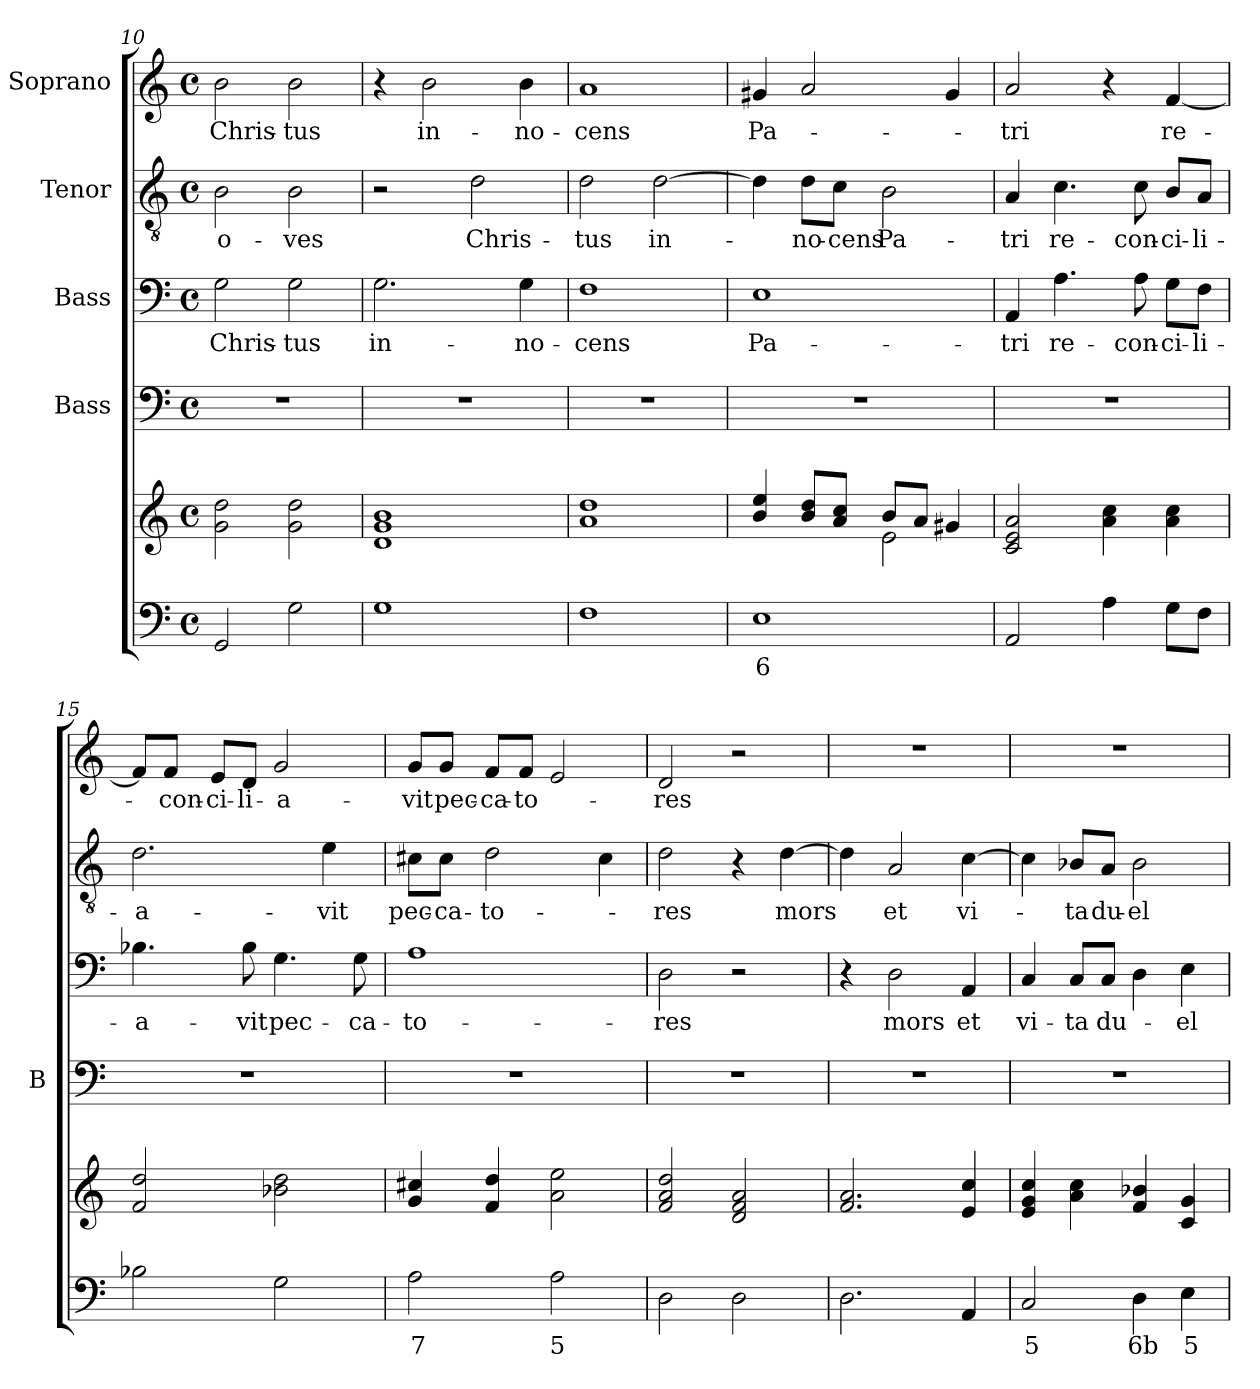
**kern	**text	**kern	**kern	**kern	**text	**kern	**text	**kern	**text
*part5	*part5	*part5	*part4	*part3	*part3	*part2	*part2	*part1	*part1
*staff6	*staff6	*staff5	*staff4	*staff3	*staff3	*staff2	*staff2	*staff1	*staff1
*	*	*	*I"Bass	*I"Bass	*	*I"Tenor	*	*I"Soprano	*
*	*	*	*I'B	*	*	*	*	*	*
!!LO:PB:g=z
*clefF4	*	*clefG2	*clefF4	*clefF4	*	*clefGv2	*	*clefG2	*
*k[]	*	*k[]	*k[]	*k[]	*	*k[]	*	*k[]	*
*C:	*	*C:	*C:	*C:	*	*C:	*	*C:	*
*M4/4	*	*M4/4	*M4/4	*M4/4	*	*M4/4	*	*M4/4	*
*met(c)	*	*met(c)	*met(c)	*met(c)	*	*met(c)	*	*met(c)	*
=10	=10	=10	=10	=10	=10	=10	=10	=10	=10
2GG/	.	2g\ 2dd\	1r	2G\	Chris-	2B\	o-	2b\	Chris-
2G\	.	2g\ 2dd\	.	2G\	-tus	2B\	-ves	2b\	-tus
=11	=11	=11	=11	=11	=11	=11	=11	=11	=11
1G	.	1d 1g 1b	1r	2.G\	in-	2r	.	4r	.
.	.	.	.	.	.	.	.	2b\	in-
.	.	.	.	.	.	2d\	Chris-	.	.
.	.	.	.	4G\	-no-	.	.	4b\	-no-
=12	=12	=12	=12	=12	=12	=12	=12	=12	=12
1F	.	1a 1dd	1r	1F	-cens	2d\	-tus	1a	-cens
.	.	.	.	.	.	[2d\	in-	.	.
=13	=13	=13	=13	=13	=13	=13	=13	=13	=13
*^	*	*^	*	*	*	*	*	*	*
1E	4E\yy	6	4b/ 4ee/	2ryy	1r	1E	Pa-	4d\]	.	4g#X/	Pa-
.	8E\Lyy	7	8b/ 8dd/L	.	.	.	.	8d\L	-no-	2a/	.
.	8E\Jyy	6	8a/ 8cc/J	.	.	.	.	8c\J	-cens	.	.
.	4E\yy	5	8b/L	2e\	.	.	.	2B\	Pa-	.	.
.	.	.	8a/J	.	.	.	.	.	.	.	.
.	4E\yy	.	4g#X/	.	.	.	.	.	.	4g#/	.
*v	*v	*	*	*	*	*	*	*	*	*	*
*	*	*v	*v	*	*	*	*	*	*	*
=14	=14	=14	=14	=14	=14	=14	=14	=14	=14
2AA/	.	2c/ 2e/ 2a/	1r	4AA/	-tri	4A/	-tri	2a/	-tri
.	.	.	.	4.A\	re-	4.c\	re-	.	.
4A\	.	4a\ 4cc\	.	.	.	.	.	4r	.
.	.	.	.	8A\	-con-	8c\	-con-	.	.
8G\L	.	4a\ 4cc\	.	8G\L	-ci-	8B/L	-ci-	[4f/	re-
8F\J	.	.	.	8F\J	-li-	8A/J	-li-	.	.
!!LO:LB:g=z
=15	=15	=15	=15	=15	=15	=15	=15	=15	=15
2B-X\	.	2f/ 2dd/	1r	4.B-X\	-a-	2.d\	-a-	8f/L]	.
.	.	.	.	.	.	.	.	8f/J	-con-
.	.	.	.	.	.	.	.	8e/L	-ci-
.	.	.	.	8B-\	-vit	.	.	8d/J	-li-
2G\	.	2b-X\ 2dd\	.	4.G\	pec-	.	.	2g/	-a-
.	.	.	.	.	.	4e\	-vit	.	.
.	.	.	.	8G\	-ca-	.	.	.	.
=16	=16	=16	=16	=16	=16	=16	=16	=16	=16
*^	*	*	*	*	*	*	*	*	*
2A\	4A\yy	7	4g/ 4cc#X/	1r	1A	-to-	8c#X\L	pec-	8g/L	-vit
.	.	.	.	.	.	.	8c#\J	-ca-	8g/J	pec-
.	4A\yy	6	4f/ 4dd/	.	.	.	2d\	-to-	8f/L	-ca-
.	.	.	.	.	.	.	.	.	8f/J	-to-
2A\	2A\yy	5	2a\ 2ee\	.	.	.	.	.	2e/	.
.	.	.	.	.	.	.	4c#\	.	.	.
*v	*v	*	*	*	*	*	*	*	*	*
=17	=17	=17	=17	=17	=17	=17	=17	=17	=17
2D\	.	2f/ 2a/ 2dd/	1r	2D\	-res	2d\	-res	2d/	-res
2D\	.	2d/ 2f/ 2a/	.	2r	.	4r	.	2r	.
.	.	.	.	.	.	[4d\	mors	.	.
=18	=18	=18	=18	=18	=18	=18	=18	=18	=18
2.D\	.	2.f/ 2.a/	1r	4r	.	4d\]	.	1r	.
.	.	.	.	2D\	mors	2A/	et	.	.
4AA/	.	4e/ 4cc/	.	4AA/	et	[4c\	vi-	.	.
=19	=19	=19	=19	=19	=19	=19	=19	=19	=19
*^	*	*	*	*	*	*	*	*	*
2C/	4C/yy	5	4e/ 4g/ 4cc/	1r	4C/	vi-	4c\]	.	1r	.
.	4C/yy	6	4a\ 4cc\	.	8C/L	-ta	8B-X/L	-ta	.	.
.	.	.	.	.	8C/J	du-	8A/J	du-	.	.
4D\	2ryy	6b	4f/ 4b-X/	.	4D\	.	2B-\	-el-	.	.
4E\	.	5	4c/ 4g/	.	4E\	-el-	.	.	.	.
*v	*v	*	*	*	*	*	*	*	*	*
=	=	=	=	=	=	=	=	=	=
*-	*-	*-	*-	*-	*-	*-	*-	*-	*-
